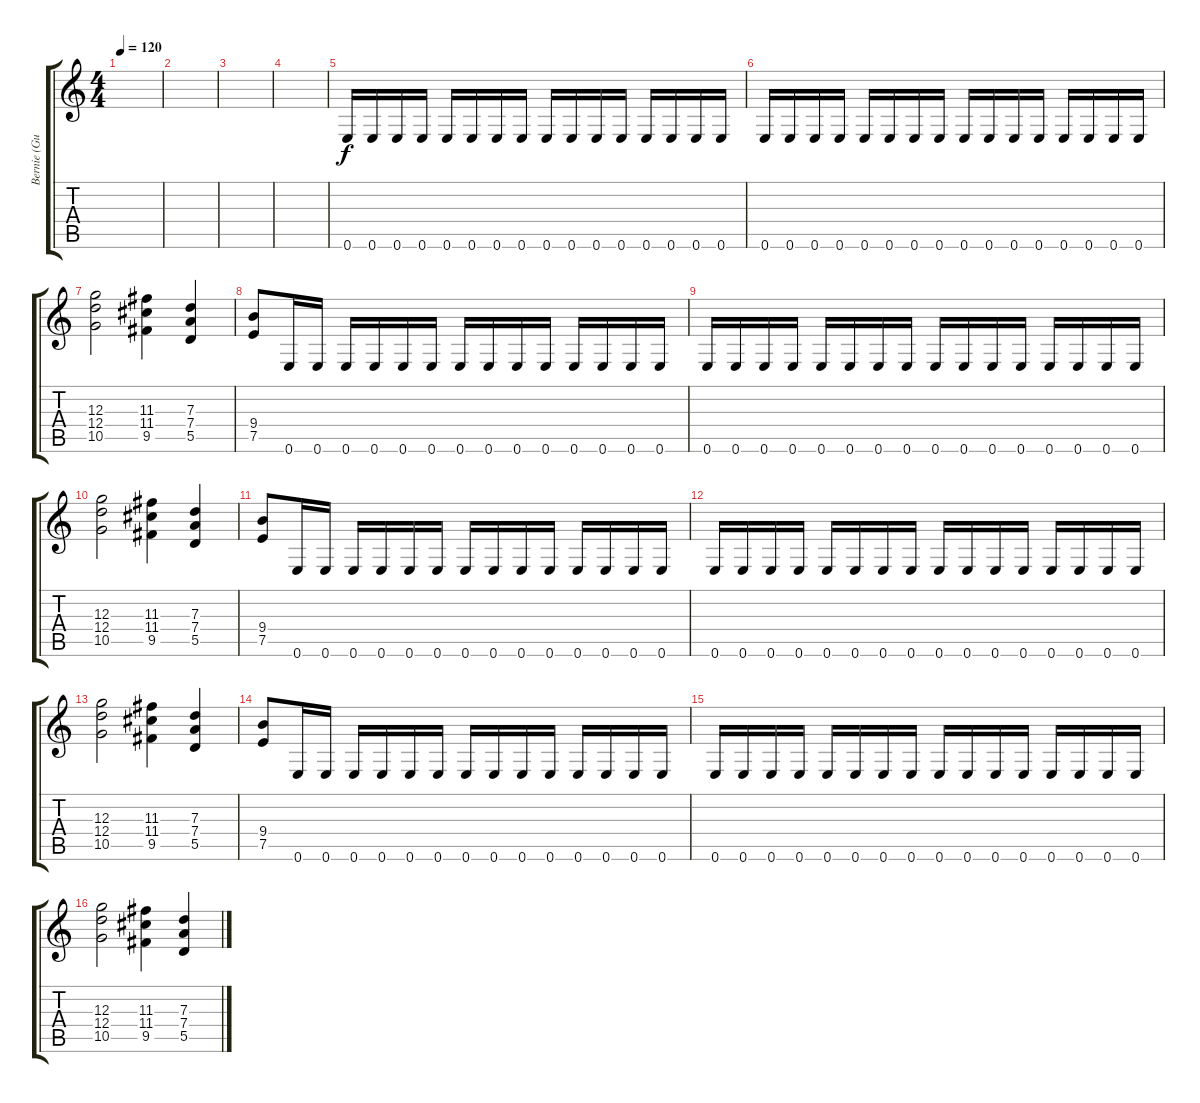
\track ("Bernie (Guitar)" "Bernie (Gu") {instrument distortionguitar}
\staff {score tabs}
\tuning (E4 B3 G3 D3 A2 E2) {hide}
\ts (4 4)
\tempo 120
\tempo 200
\tempo 120
\clef g2
\ks c
|
|
|
|
0.6.16 0.6.16 0.6.16 0.6.16 0.6.16 0.6.16 0.6.16 0.6.16 0.6.16 0.6.16 0.6.16 0.6.16 0.6.16 0.6.16 0.6.16 0.6.16 |
0.6.16 0.6.16 0.6.16 0.6.16 0.6.16 0.6.16 0.6.16 0.6.16 0.6.16 0.6.16 0.6.16 0.6.16 0.6.16 0.6.16 0.6.16 0.6.16 |
(12.3 12.4 10.5).2 (11.3 11.4 9.5).4 (7.3 7.4 5.5).4 |
(9.4 7.5).8 0.6.16 0.6.16 0.6.16 0.6.16 0.6.16 0.6.16 0.6.16 0.6.16 0.6.16 0.6.16 0.6.16 0.6.16 0.6.16 0.6.16 |
0.6.16 0.6.16 0.6.16 0.6.16 0.6.16 0.6.16 0.6.16 0.6.16 0.6.16 0.6.16 0.6.16 0.6.16 0.6.16 0.6.16 0.6.16 0.6.16 |
(12.3 12.4 10.5).2 (11.3 11.4 9.5).4 (7.3 7.4 5.5).4 |
(9.4 7.5).8 0.6.16 0.6.16 0.6.16 0.6.16 0.6.16 0.6.16 0.6.16 0.6.16 0.6.16 0.6.16 0.6.16 0.6.16 0.6.16 0.6.16 |
0.6.16 0.6.16 0.6.16 0.6.16 0.6.16 0.6.16 0.6.16 0.6.16 0.6.16 0.6.16 0.6.16 0.6.16 0.6.16 0.6.16 0.6.16 0.6.16 |
(12.3 12.4 10.5).2 (11.3 11.4 9.5).4 (7.3 7.4 5.5).4 |
(9.4 7.5).8 0.6.16 0.6.16 0.6.16 0.6.16 0.6.16 0.6.16 0.6.16 0.6.16 0.6.16 0.6.16 0.6.16 0.6.16 0.6.16 0.6.16 |
0.6.16 0.6.16 0.6.16 0.6.16 0.6.16 0.6.16 0.6.16 0.6.16 0.6.16 0.6.16 0.6.16 0.6.16 0.6.16 0.6.16 0.6.16 0.6.16 |
(12.3 12.4 10.5).2 (11.3 11.4 9.5).4 (7.3 7.4 5.5).4
